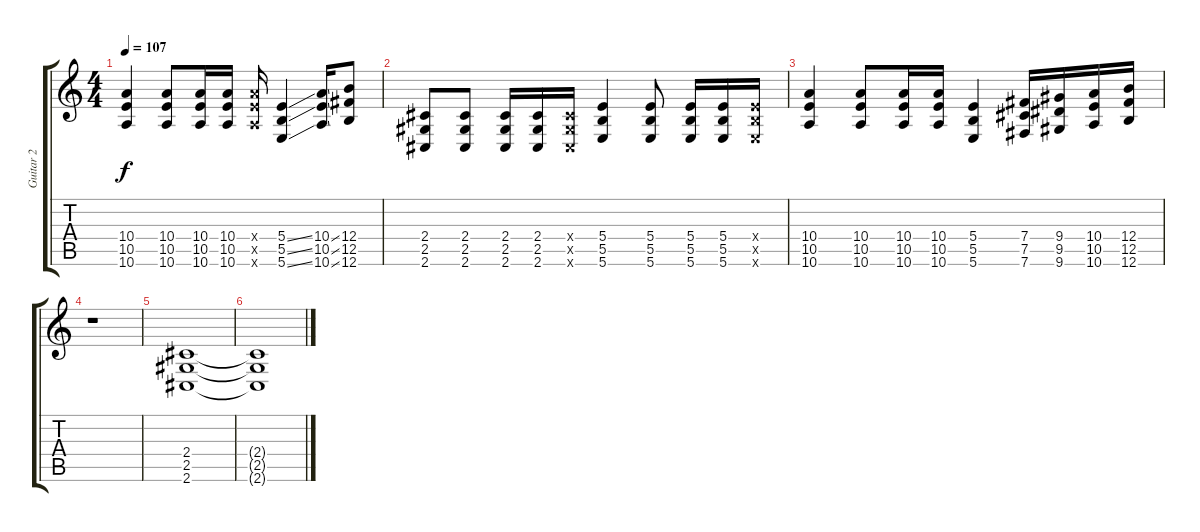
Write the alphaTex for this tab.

\track ("Guitar 2" "Guitar 2") {instrument distortionguitar}
\staff {score tabs}
\tuning (Db4 Ab3 E3 B2 Gb2 B1) {hide}
\ts (4 4)
\tempo 107
\clef g2
\ks c
(10.4 10.5 10.6).4{dy f} (10.4 10.5 10.6).8 (10.4 10.5 10.6).16 (10.4 10.5 10.6).16 (10.4{x} 10.5{x} 10.6{x}).16 (5.4{ss} 5.5{ss} 5.6{ss}).4 (10.4{ss} 10.5{ss} 10.6{ss}).16 (12.4 12.5 12.6).8 |
(2.4 2.5 2.6).8 (2.4 2.5 2.6).8 (2.4 2.5 2.6).16 (2.4 2.5 2.6).16 (2.4{x} 2.5{x} 2.6{x}).16 (5.4 5.5 5.6).4 (5.4 5.5 5.6).8 (5.4 5.5 5.6).16 (5.4 5.5 5.6).16 (5.4{x} 5.5{x} 5.6{x}).16 |
(10.4 10.5 10.6).4 (10.4 10.5 10.6).8 (10.4 10.5 10.6).16 (10.4 10.5 10.6).16 (5.4 5.5 5.6).4 (7.4 7.5 7.6).16 (9.4 9.5 9.6).16 (10.4 10.5 10.6).16 (12.4 12.5 12.6).16 |
r.1 |
(2.4 2.5 2.6).1 |
(2.4{t} 2.5{t} 2.6{t}).1
